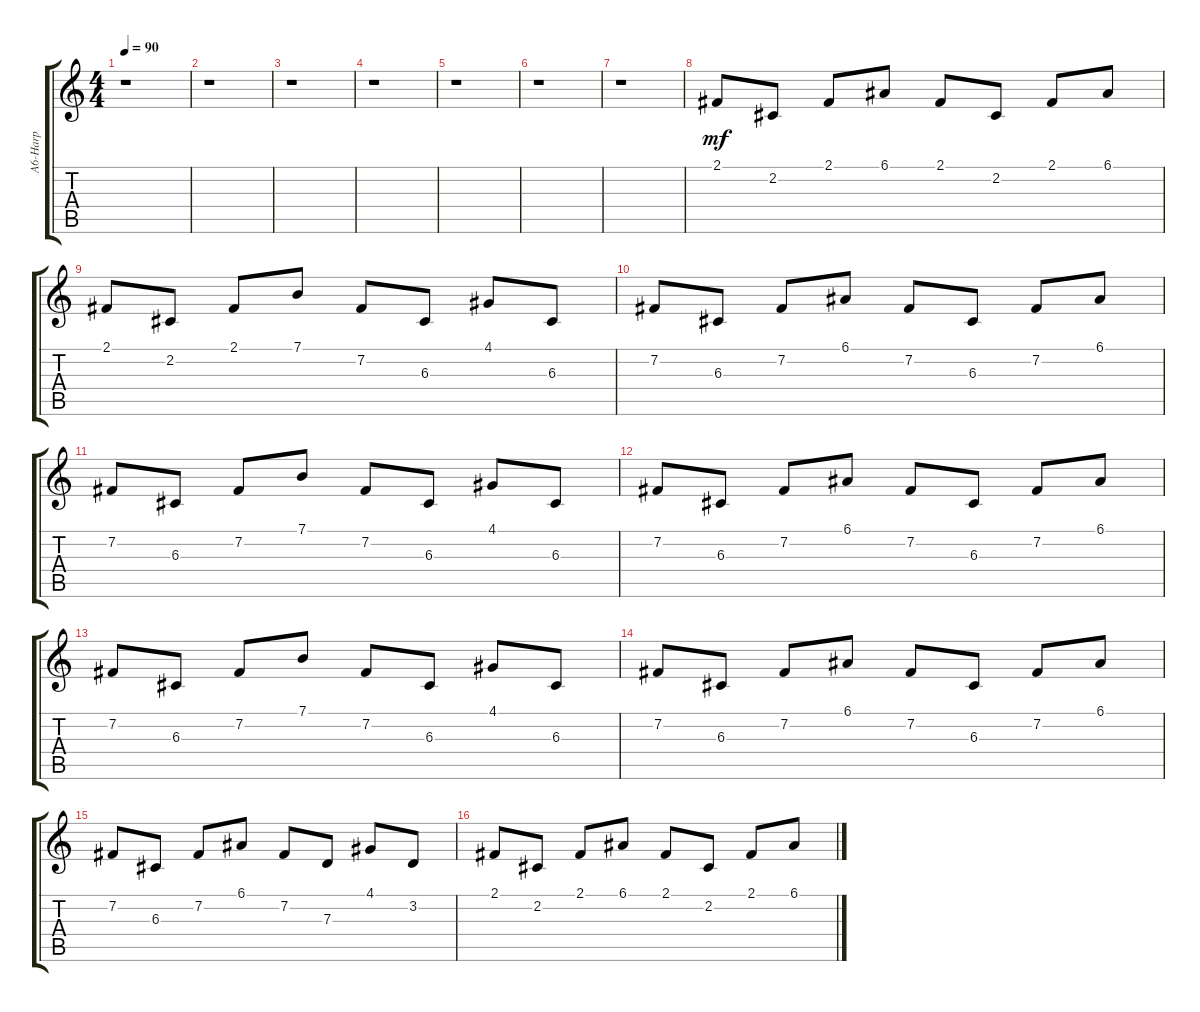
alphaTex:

\track ("A6-Harp        " "A6-Harp   ") {instrument orchestralharp}
\staff {score tabs}
\tuning (E4 B3 G3 D3 A2 E2) {hide}
\ts (4 4)
\tempo 90
\clef g2
\ks c
r.1{dy mf} |
r.1 |
r.1 |
r.1 |
r.1 |
r.1 |
r.1 |
2.1.8 2.2.8 2.1.8 6.1.8 2.1.8 2.2.8 2.1.8 6.1.8 |
2.1.8 2.2.8 2.1.8 7.1.8 7.2.8 6.3.8 4.1.8 6.3.8 |
7.2.8 6.3.8 7.2.8 6.1.8 7.2.8 6.3.8 7.2.8 6.1.8 |
7.2.8 6.3.8 7.2.8 7.1.8 7.2.8 6.3.8 4.1.8 6.3.8 |
7.2.8 6.3.8 7.2.8 6.1.8 7.2.8 6.3.8 7.2.8 6.1.8 |
7.2.8 6.3.8 7.2.8 7.1.8 7.2.8 6.3.8 4.1.8 6.3.8 |
7.2.8 6.3.8 7.2.8 6.1.8 7.2.8 6.3.8 7.2.8 6.1.8 |
7.2.8 6.3.8 7.2.8 6.1.8 7.2.8 7.3.8 4.1.8 3.2.8 |
2.1.8 2.2.8 2.1.8 6.1.8 2.1.8 2.2.8 2.1.8 6.1.8
